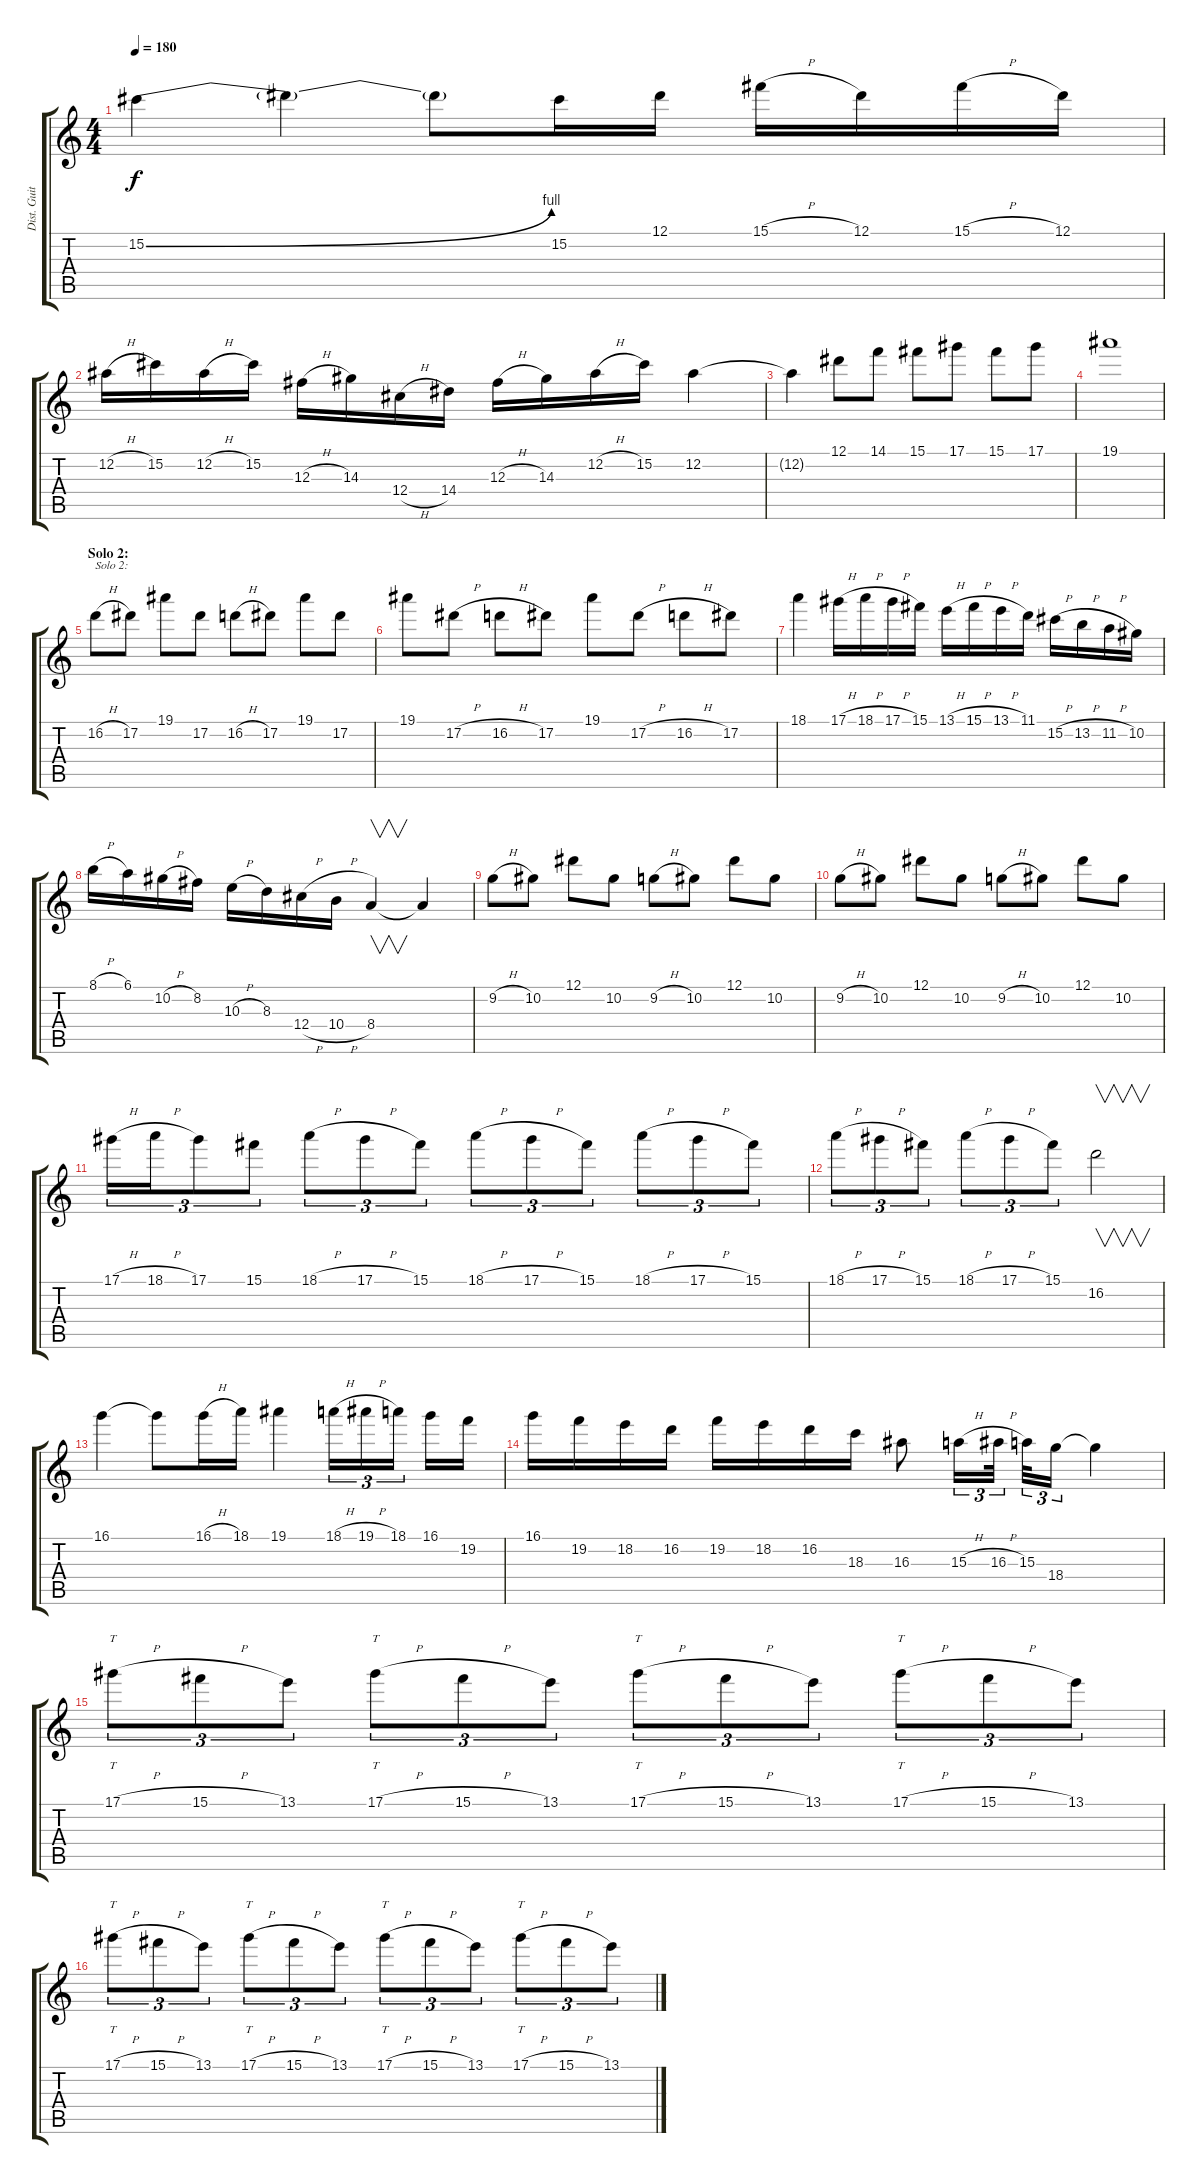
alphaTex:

\track ("Dist. Guitar 1" "Dist. Guit") {instrument distortionguitar}
\staff {score tabs}
\tuning (Eb4 Bb3 Gb3 Db3 Ab2 Eb2) {hide}
\ts (4 4)
\tempo 180
\clef g2
\ks c
15.2{be (bend 0 0 60 4)}.4{dy f} 15.2{t}.4 15.2{t}.8 15.2.16 12.1.16 15.1{h}.16 12.1.16 15.1{h}.16 12.1.16 |
12.2{h}.16 15.2.16 12.2{h}.16 15.2.16 12.3{h}.16 14.3.16 12.4{h}.16 14.4.16 12.3{h}.16 14.3.16 12.2{h}.16 15.2.16 12.2.4 |
12.2{t}.4 12.1.8 14.1.8 15.1.8 17.1.8 15.1.8 17.1.8 |
19.1.1 |
\section ("" "Solo 2:")
16.2{h}.8{txt "Solo 2:"} 17.2.8 19.1.8 17.2.8 16.2{h}.8 17.2.8 19.1.8 17.2.8 |
19.1.8 17.2{h}.8 16.2{h}.8 17.2.8 19.1.8 17.2{h}.8 16.2{h}.8 17.2.8 |
18.1.4 17.1{h}.16 18.1{h}.16 17.1{h}.16 15.1.16 13.1{h}.16 15.1{h}.16 13.1{h}.16 11.1.16 15.2{h}.16 13.2{h}.16 11.2{h}.16 10.2.16 |
8.1{h}.16 6.1.16 10.2{h}.16 8.2.16 10.3{h}.16 8.3.16 12.4{h}.16 10.4{h}.16 8.4.4{v} 8.4{t}.4 |
9.2{h}.8 10.2.8 12.1.8 10.2.8 9.2{h}.8 10.2.8 12.1.8 10.2.8 |
9.2{h}.8 10.2.8 12.1.8 10.2.8 9.2{h}.8 10.2.8 12.1.8 10.2.8 |
17.1{h}.16{tu (3 2)} 18.1{h}.16{tu (3 2)} 17.1.8{tu (3 2)} 15.1.8{tu (3 2)} 18.1{h}.8{tu (3 2)} 17.1{h}.8{tu (3 2)} 15.1.8{tu (3 2)} 18.1{h}.8{tu (3 2)} 17.1{h}.8{tu (3 2)} 15.1.8{tu (3 2)} 18.1{h}.8{tu (3 2)} 17.1{h}.8{tu (3 2)} 15.1.8{tu (3 2)} |
18.1{h}.8{tu (3 2)} 17.1{h}.8{tu (3 2)} 15.1.8{tu (3 2)} 18.1{h}.8{tu (3 2)} 17.1{h}.8{tu (3 2)} 15.1.8{tu (3 2)} 16.2.2{v} |
16.1.4 16.1{t}.8 16.1{h}.16 18.1.16 19.1.4 18.1{h}.16{tu (3 2)} 19.1{h}.16{tu (3 2)} 18.1.16{tu (3 2)} 16.1.16 19.2.16 |
16.1.16 19.2.16 18.2.16 16.2.16 19.2.16 18.2.16 16.2.16 18.3.16 16.3.8 15.3{h}.16{tu (3 2)} 16.3{h}.32{tu (3 2)} 15.3.32{tu (3 2)} 18.4.16{tu (3 2)} 18.4{t}.4 |
17.1{h}.8{tt tu (3 2)} 15.1{h}.8{tu (3 2)} 13.1.8{tu (3 2)} 17.1{h}.8{tt tu (3 2)} 15.1{h}.8{tu (3 2)} 13.1.8{tu (3 2)} 17.1{h}.8{tt tu (3 2)} 15.1{h}.8{tu (3 2)} 13.1.8{tu (3 2)} 17.1{h}.8{tt tu (3 2)} 15.1{h}.8{tu (3 2)} 13.1.8{tu (3 2)} |
17.1{h}.8{tt tu (3 2)} 15.1{h}.8{tu (3 2)} 13.1.8{tu (3 2)} 17.1{h}.8{tt tu (3 2)} 15.1{h}.8{tu (3 2)} 13.1.8{tu (3 2)} 17.1{h}.8{tt tu (3 2)} 15.1{h}.8{tu (3 2)} 13.1.8{tu (3 2)} 17.1{h}.8{tt tu (3 2)} 15.1{h}.8{tu (3 2)} 13.1.8{tu (3 2)}
